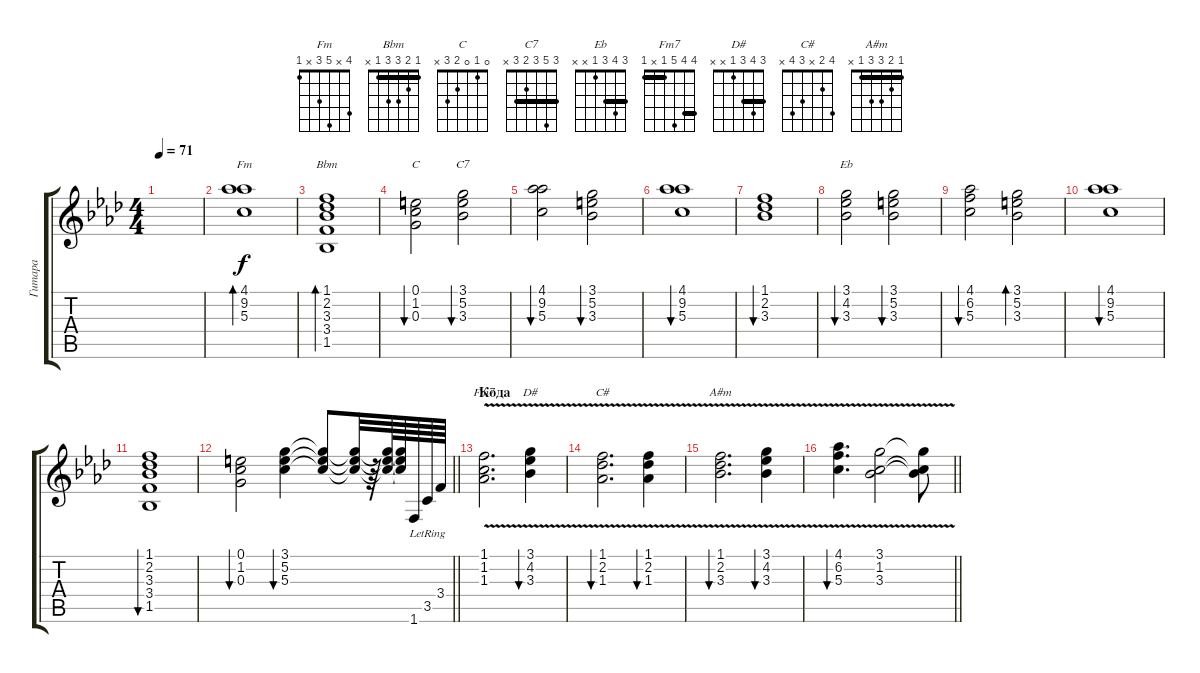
\track ("Гитара" "Гитара") {instrument acousticguitarsteel}
\staff {score tabs}
\tuning (E4 B3 G3 D3 A2 E2) {hide}
\chord ("Fm" 4 x 5 3 x 1)
\chord ("Bbm" 1 2 3 3 1 x) {barre 1}
\chord ("C" 0 1 0 2 3 x)
\chord ("C7" 3 5 3 2 3 x) {barre 3}
\chord ("Eb" 3 4 3 1 x x) {barre 3}
\chord ("Fm7" 4 4 5 1 x 1) {barre (1 4)}
\chord ("D#" 3 4 3 1 x x) {barre 3}
\chord ("C#" 4 2 x 3 4 x)
\chord ("A#m" 1 2 3 3 1 x) {barre 1}
\ts (4 4)
\tempo 71
\clef g2
\ks fminor
|
(4.1 9.2 5.3).1{bd 60 ch "Fm"} |
(1.1 2.2 3.3 3.4 1.5).1{bd 60 ch "Bbm"} |
(0.1 1.2 0.3).2{bu 60 ch "C"} (3.1 5.2 3.3).2{bu 60 ch "C7"} |
(4.1 9.2 5.3).2{bu 60} (3.1 5.2 3.3).2{bu 60} |
(4.1 9.2 5.3).1{bu 60} |
(1.1 2.2 3.3).1{bu 60} |
(3.1 4.2 3.3).2{bu 60 ch "Eb"} (3.1 5.2 3.3).2{bu 60} |
(4.1 6.2 5.3).2{bu 60} (3.1 5.2 3.3).2{bd 60} |
(4.1 9.2 5.3).1{bu 60} |
(1.1 2.2 3.3 3.4 1.5).1{bu 60} |
\barLineRight lightlight
(0.1 1.2 0.3).2{bu 60} (3.1 5.2 5.3).4{bu 60} (3.1{t} 5.2{t} 5.3{t}).8 (3.1{t} 5.2{t} 5.3{t}).32 r.64 (3.1{t} 5.2{t} 5.3{t}).64 (3.1{t} 5.2{t} 5.3{t}).64 1.6.64 3.5{lr}.64 3.4{lr}.64 |
\section ("" "Кода")
(1.1{v} 1.2{v} 1.3{v}).2{d ch "Fm7"} (3.1{v} 4.2{v} 3.3{v}).4{bu 60 ch "D#"} |
(1.1{v} 2.2{v} 1.3{v}).2{d bu 60 ch "C#"} (1.1{v} 2.2{v} 1.3{v}).4{bu 120} |
(1.1{v} 2.2{v} 3.3{v}).2{d bu 120 ch "A#m"} (3.1{v} 4.2{v} 3.3{v}).4{bu 120} |
\barLineRight lightlight
(4.1 6.2{v} 5.3{v}).4{d bu 120} (3.1{v} 1.2{v} 3.3{v}).2 (3.1{t} 1.2{t} 3.3{t}).8
